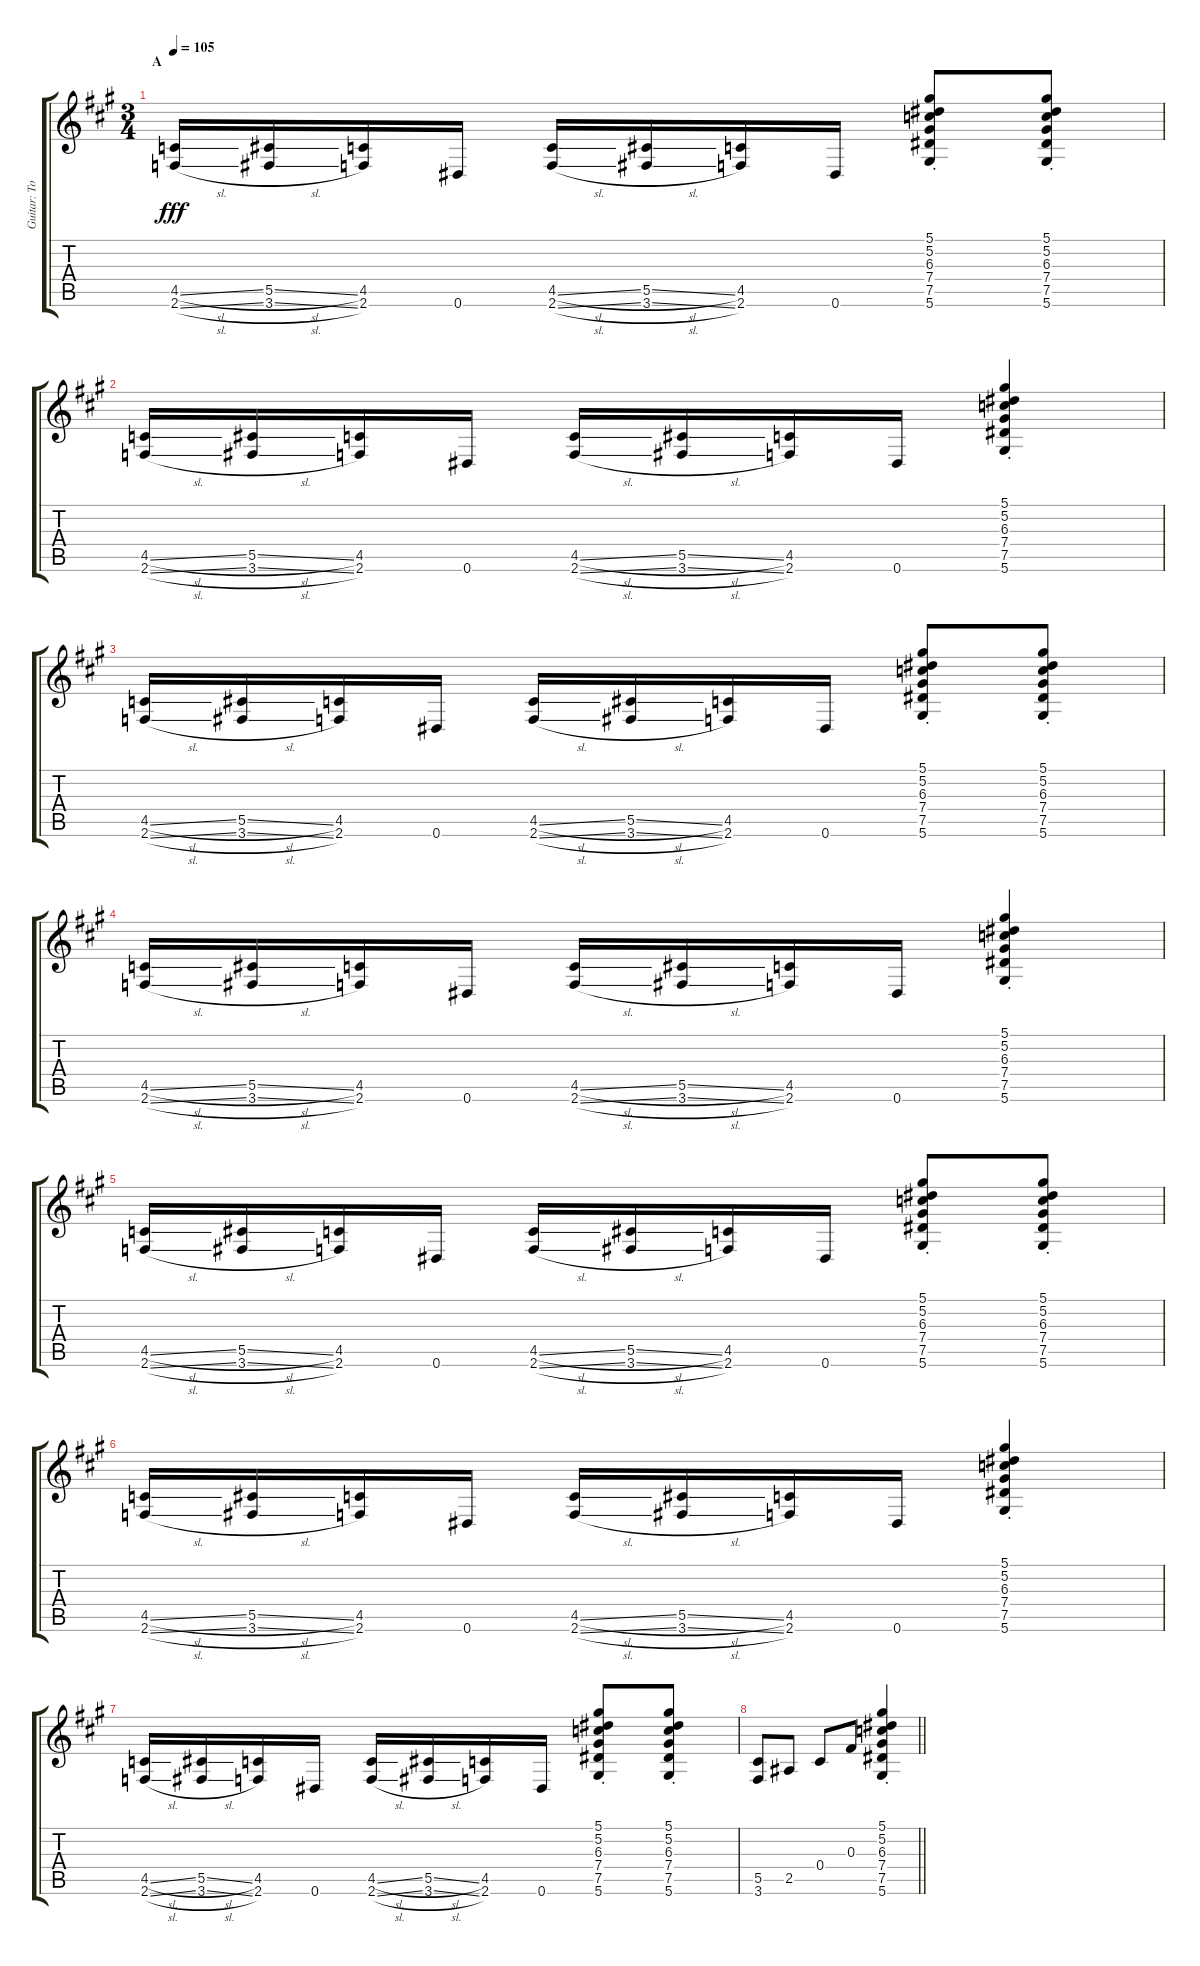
\track ("Guitar: Tony" "Guitar: To") {instrument overdrivenguitar}
\staff {score tabs}
\tuning (Eb4 Bb3 Gb3 Db3 Ab2 Eb2) {hide}
\ts (3 4)
\section ("" "A")
\tempo 105
\clef g2
\ks a
(4.5{sl} 2.6{sl}).16{dy fff} (5.5{sl} 3.6{sl}).16 (4.5 2.6).16 0.6.16 (4.5{sl} 2.6{sl}).16 (5.5{sl} 3.6{sl}).16 (4.5 2.6).16 0.6.16 (5.1{st} 5.2{st} 6.3{st} 7.4{st} 7.5{st} 5.6{st}).8 (5.1{st} 5.2{st} 6.3{st} 7.4{st} 7.5{st} 5.6{st}).8 |
(4.5{sl} 2.6{sl}).16 (5.5{sl} 3.6{sl}).16 (4.5 2.6).16 0.6.16 (4.5{sl} 2.6{sl}).16 (5.5{sl} 3.6{sl}).16 (4.5 2.6).16 0.6.16 (5.1{st} 5.2{st} 6.3{st} 7.4{st} 7.5{st} 5.6{st}).4 |
(4.5{sl} 2.6{sl}).16 (5.5{sl} 3.6{sl}).16 (4.5 2.6).16 0.6.16 (4.5{sl} 2.6{sl}).16 (5.5{sl} 3.6{sl}).16 (4.5 2.6).16 0.6.16 (5.1{st} 5.2{st} 6.3{st} 7.4{st} 7.5{st} 5.6{st}).8 (5.1{st} 5.2{st} 6.3{st} 7.4{st} 7.5{st} 5.6{st}).8 |
(4.5{sl} 2.6{sl}).16 (5.5{sl} 3.6{sl}).16 (4.5 2.6).16 0.6.16 (4.5{sl} 2.6{sl}).16 (5.5{sl} 3.6{sl}).16 (4.5 2.6).16 0.6.16 (5.1{st} 5.2{st} 6.3{st} 7.4{st} 7.5{st} 5.6{st}).4 |
(4.5{sl} 2.6{sl}).16 (5.5{sl} 3.6{sl}).16 (4.5 2.6).16 0.6.16 (4.5{sl} 2.6{sl}).16 (5.5{sl} 3.6{sl}).16 (4.5 2.6).16 0.6.16 (5.1{st} 5.2{st} 6.3{st} 7.4{st} 7.5{st} 5.6{st}).8 (5.1{st} 5.2{st} 6.3{st} 7.4{st} 7.5{st} 5.6{st}).8 |
(4.5{sl} 2.6{sl}).16 (5.5{sl} 3.6{sl}).16 (4.5 2.6).16 0.6.16 (4.5{sl} 2.6{sl}).16 (5.5{sl} 3.6{sl}).16 (4.5 2.6).16 0.6.16 (5.1{st} 5.2{st} 6.3{st} 7.4{st} 7.5{st} 5.6{st}).4 |
(4.5{sl} 2.6{sl}).16 (5.5{sl} 3.6{sl}).16 (4.5 2.6).16 0.6.16 (4.5{sl} 2.6{sl}).16 (5.5{sl} 3.6{sl}).16 (4.5 2.6).16 0.6.16 (5.1{st} 5.2{st} 6.3{st} 7.4{st} 7.5{st} 5.6{st}).8 (5.1{st} 5.2{st} 6.3{st} 7.4{st} 7.5{st} 5.6{st}).8 |
\barLineRight lightlight
(5.5 3.6).8 2.5.8 0.4.8 0.3.8 (5.1{st} 5.2{st} 6.3{st} 7.4{st} 7.5{st} 5.6{st}).4
